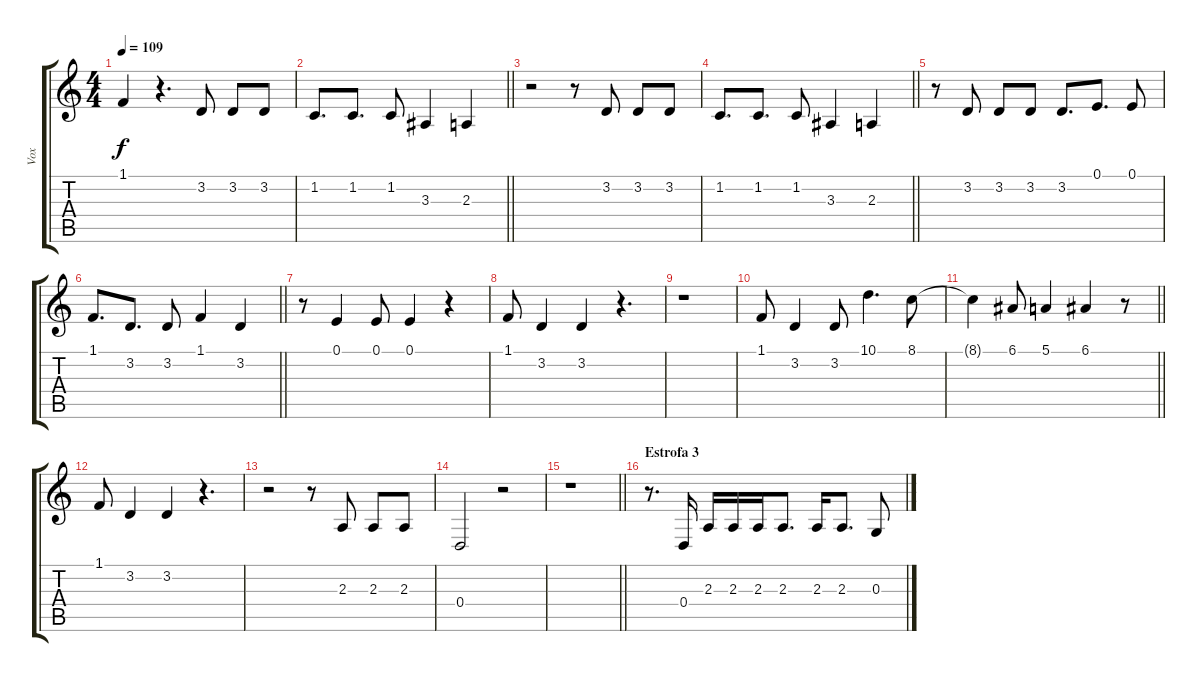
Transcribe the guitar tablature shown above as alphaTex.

\track ("Vox" "Vox") {instrument harmonica}
\staff {score tabs}
\tuning (E4 B3 G3 D3 A2 E2) {hide}
\ts (4 4)
\tempo 109
\clef g2
\ks c
1.1.4{dy f} r.4{d} 3.2.8 3.2.8 3.2.8 |
\barLineRight lightlight
1.2.8{d} 1.2.8{d} 1.2.8 3.3.4 2.3.4 |
r.2 r.8 3.2.8 3.2.8 3.2.8 |
\barLineRight lightlight
1.2.8{d} 1.2.8{d} 1.2.8 3.3.4 2.3.4 |
r.8 3.2.8 3.2.8 3.2.8 3.2.8{d} 0.1.8{d} 0.1.8 |
\barLineRight lightlight
1.1.8{d} 3.2.8{d} 3.2.8 1.1.4 3.2.4 |
r.8 0.1.4 0.1.8 0.1.4 r.4 |
1.1.8 3.2.4 3.2.4 r.4{d} |
r.1 |
1.1.8 3.2.4 3.2.8 10.1.4{d} 8.1.8 |
\barLineRight lightlight
8.1{t}.4 6.1.8 5.1.4 6.1.4 r.8 |
1.1.8 3.2.4 3.2.4 r.4{d} |
r.2 r.8 2.3.8 2.3.8 2.3.8 |
0.4.2 r.2 |
\barLineRight lightlight
r.1 |
\section ("" "Estrofa 3")
r.8{d} 0.4.16 2.3.16 2.3.16 2.3.16 2.3.8{d} 2.3.16 2.3.8{d} 0.3.8
